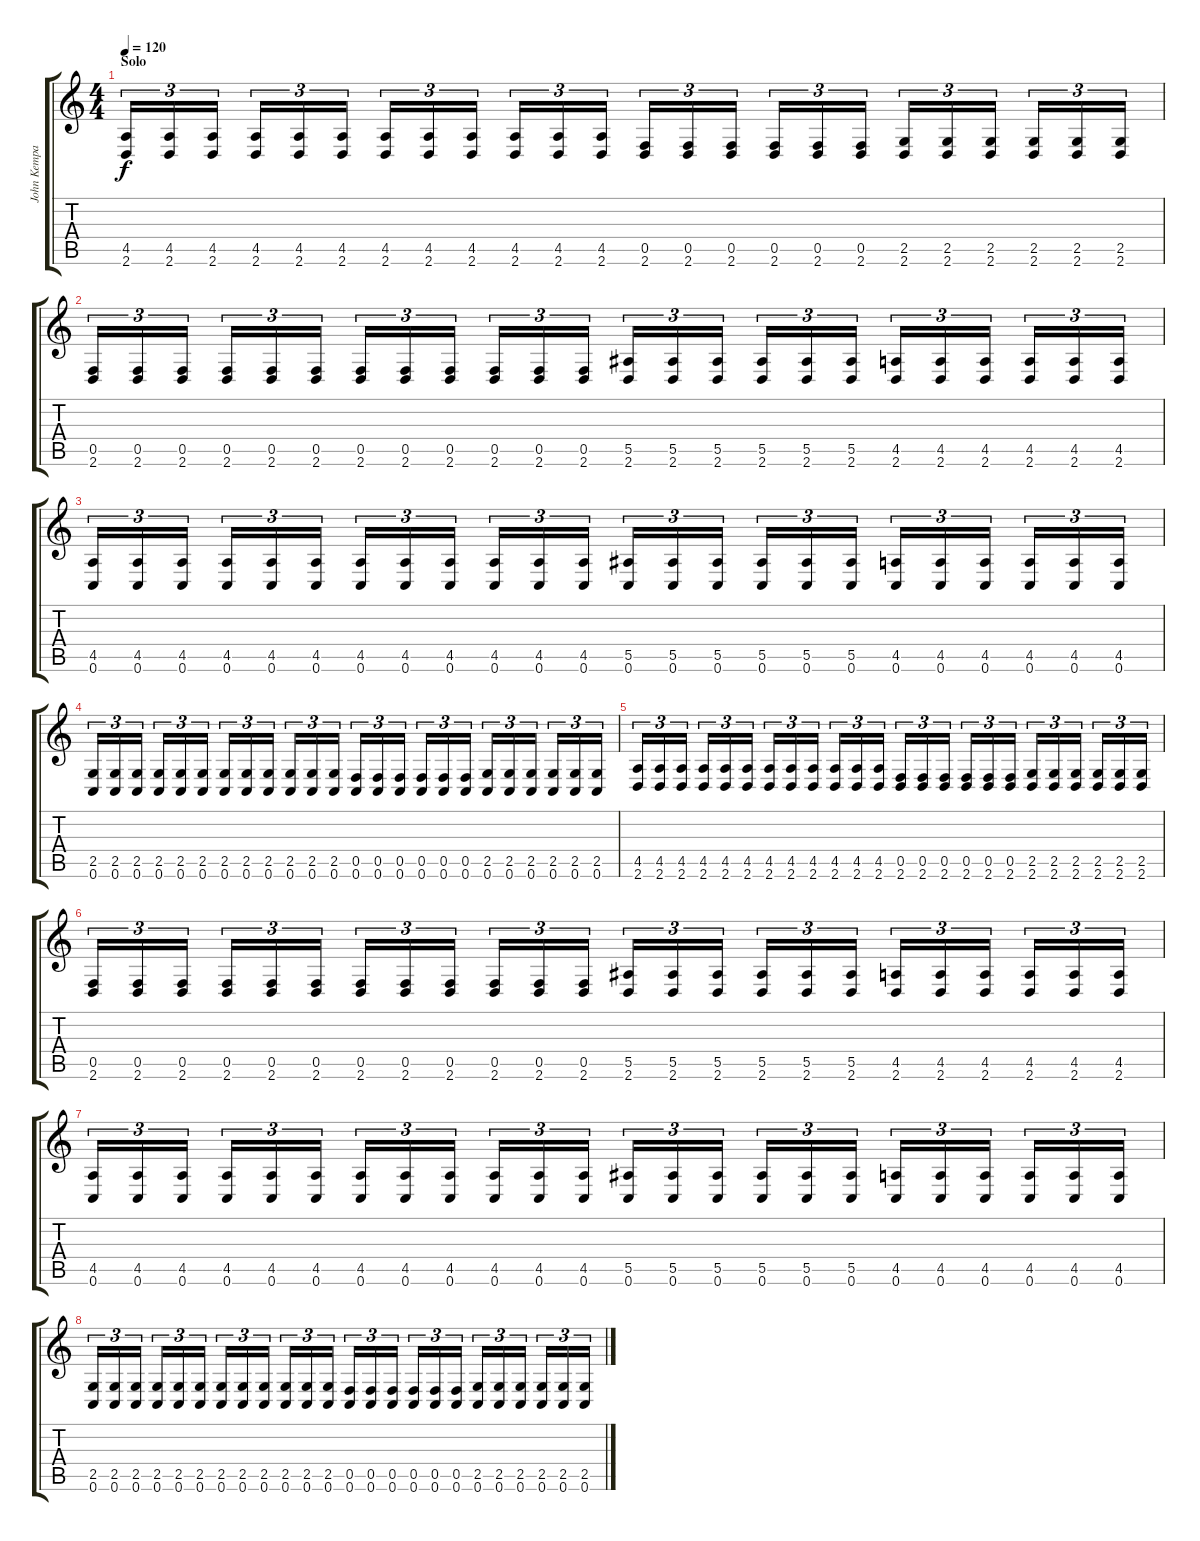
\track ("John Kempainen (Rhythm Guitar)" "John Kempa") {instrument distortionguitar}
\staff {score tabs}
\tuning (C4 G3 Eb3 Bb2 F2 C2) {hide}
\ts (4 4)
\section ("" "Solo")
\tempo 120
\clef g2
\ks c
(4.5 2.6).16{tu (3 2) dy f balance 8} (4.5 2.6).16{tu (3 2)} (4.5 2.6).16{tu (3 2)} (4.5 2.6).16{tu (3 2)} (4.5 2.6).16{tu (3 2)} (4.5 2.6).16{tu (3 2)} (4.5 2.6).16{tu (3 2)} (4.5 2.6).16{tu (3 2)} (4.5 2.6).16{tu (3 2)} (4.5 2.6).16{tu (3 2)} (4.5 2.6).16{tu (3 2)} (4.5 2.6).16{tu (3 2)} (0.5 2.6).16{tu (3 2)} (0.5 2.6).16{tu (3 2)} (0.5 2.6).16{tu (3 2)} (0.5 2.6).16{tu (3 2)} (0.5 2.6).16{tu (3 2)} (0.5 2.6).16{tu (3 2)} (2.5 2.6).16{tu (3 2)} (2.5 2.6).16{tu (3 2)} (2.5 2.6).16{tu (3 2)} (2.5 2.6).16{tu (3 2)} (2.5 2.6).16{tu (3 2)} (2.5 2.6).16{tu (3 2)} |
(0.5 2.6).16{tu (3 2)} (0.5 2.6).16{tu (3 2)} (0.5 2.6).16{tu (3 2)} (0.5 2.6).16{tu (3 2)} (0.5 2.6).16{tu (3 2)} (0.5 2.6).16{tu (3 2)} (0.5 2.6).16{tu (3 2)} (0.5 2.6).16{tu (3 2)} (0.5 2.6).16{tu (3 2)} (0.5 2.6).16{tu (3 2)} (0.5 2.6).16{tu (3 2)} (0.5 2.6).16{tu (3 2)} (5.5 2.6).16{tu (3 2)} (5.5 2.6).16{tu (3 2)} (5.5 2.6).16{tu (3 2)} (5.5 2.6).16{tu (3 2)} (5.5 2.6).16{tu (3 2)} (5.5 2.6).16{tu (3 2)} (4.5 2.6).16{tu (3 2)} (4.5 2.6).16{tu (3 2)} (4.5 2.6).16{tu (3 2)} (4.5 2.6).16{tu (3 2)} (4.5 2.6).16{tu (3 2)} (4.5 2.6).16{tu (3 2)} |
(4.5 0.6).16{tu (3 2)} (4.5 0.6).16{tu (3 2)} (4.5 0.6).16{tu (3 2)} (4.5 0.6).16{tu (3 2)} (4.5 0.6).16{tu (3 2)} (4.5 0.6).16{tu (3 2)} (4.5 0.6).16{tu (3 2)} (4.5 0.6).16{tu (3 2)} (4.5 0.6).16{tu (3 2)} (4.5 0.6).16{tu (3 2)} (4.5 0.6).16{tu (3 2)} (4.5 0.6).16{tu (3 2)} (5.5 0.6).16{tu (3 2)} (5.5 0.6).16{tu (3 2)} (5.5 0.6).16{tu (3 2)} (5.5 0.6).16{tu (3 2)} (5.5 0.6).16{tu (3 2)} (5.5 0.6).16{tu (3 2)} (4.5 0.6).16{tu (3 2)} (4.5 0.6).16{tu (3 2)} (4.5 0.6).16{tu (3 2)} (4.5 0.6).16{tu (3 2)} (4.5 0.6).16{tu (3 2)} (4.5 0.6).16{tu (3 2)} |
(2.5 0.6).16{tu (3 2)} (2.5 0.6).16{tu (3 2)} (2.5 0.6).16{tu (3 2)} (2.5 0.6).16{tu (3 2)} (2.5 0.6).16{tu (3 2)} (2.5 0.6).16{tu (3 2)} (2.5 0.6).16{tu (3 2)} (2.5 0.6).16{tu (3 2)} (2.5 0.6).16{tu (3 2)} (2.5 0.6).16{tu (3 2)} (2.5 0.6).16{tu (3 2)} (2.5 0.6).16{tu (3 2)} (0.5 0.6).16{tu (3 2)} (0.5 0.6).16{tu (3 2)} (0.5 0.6).16{tu (3 2)} (0.5 0.6).16{tu (3 2)} (0.5 0.6).16{tu (3 2)} (0.5 0.6).16{tu (3 2)} (2.5 0.6).16{tu (3 2)} (2.5 0.6).16{tu (3 2)} (2.5 0.6).16{tu (3 2)} (2.5 0.6).16{tu (3 2)} (2.5 0.6).16{tu (3 2)} (2.5 0.6).16{tu (3 2)} |
(4.5 2.6).16{tu (3 2)} (4.5 2.6).16{tu (3 2)} (4.5 2.6).16{tu (3 2)} (4.5 2.6).16{tu (3 2)} (4.5 2.6).16{tu (3 2)} (4.5 2.6).16{tu (3 2)} (4.5 2.6).16{tu (3 2)} (4.5 2.6).16{tu (3 2)} (4.5 2.6).16{tu (3 2)} (4.5 2.6).16{tu (3 2)} (4.5 2.6).16{tu (3 2)} (4.5 2.6).16{tu (3 2)} (0.5 2.6).16{tu (3 2)} (0.5 2.6).16{tu (3 2)} (0.5 2.6).16{tu (3 2)} (0.5 2.6).16{tu (3 2)} (0.5 2.6).16{tu (3 2)} (0.5 2.6).16{tu (3 2)} (2.5 2.6).16{tu (3 2)} (2.5 2.6).16{tu (3 2)} (2.5 2.6).16{tu (3 2)} (2.5 2.6).16{tu (3 2)} (2.5 2.6).16{tu (3 2)} (2.5 2.6).16{tu (3 2)} |
(0.5 2.6).16{tu (3 2)} (0.5 2.6).16{tu (3 2)} (0.5 2.6).16{tu (3 2)} (0.5 2.6).16{tu (3 2)} (0.5 2.6).16{tu (3 2)} (0.5 2.6).16{tu (3 2)} (0.5 2.6).16{tu (3 2)} (0.5 2.6).16{tu (3 2)} (0.5 2.6).16{tu (3 2)} (0.5 2.6).16{tu (3 2)} (0.5 2.6).16{tu (3 2)} (0.5 2.6).16{tu (3 2)} (5.5 2.6).16{tu (3 2)} (5.5 2.6).16{tu (3 2)} (5.5 2.6).16{tu (3 2)} (5.5 2.6).16{tu (3 2)} (5.5 2.6).16{tu (3 2)} (5.5 2.6).16{tu (3 2)} (4.5 2.6).16{tu (3 2)} (4.5 2.6).16{tu (3 2)} (4.5 2.6).16{tu (3 2)} (4.5 2.6).16{tu (3 2)} (4.5 2.6).16{tu (3 2)} (4.5 2.6).16{tu (3 2)} |
(4.5 0.6).16{tu (3 2)} (4.5 0.6).16{tu (3 2)} (4.5 0.6).16{tu (3 2)} (4.5 0.6).16{tu (3 2)} (4.5 0.6).16{tu (3 2)} (4.5 0.6).16{tu (3 2)} (4.5 0.6).16{tu (3 2)} (4.5 0.6).16{tu (3 2)} (4.5 0.6).16{tu (3 2)} (4.5 0.6).16{tu (3 2)} (4.5 0.6).16{tu (3 2)} (4.5 0.6).16{tu (3 2)} (5.5 0.6).16{tu (3 2)} (5.5 0.6).16{tu (3 2)} (5.5 0.6).16{tu (3 2)} (5.5 0.6).16{tu (3 2)} (5.5 0.6).16{tu (3 2)} (5.5 0.6).16{tu (3 2)} (4.5 0.6).16{tu (3 2)} (4.5 0.6).16{tu (3 2)} (4.5 0.6).16{tu (3 2)} (4.5 0.6).16{tu (3 2)} (4.5 0.6).16{tu (3 2)} (4.5 0.6).16{tu (3 2)} |
(2.5 0.6).16{tu (3 2)} (2.5 0.6).16{tu (3 2)} (2.5 0.6).16{tu (3 2)} (2.5 0.6).16{tu (3 2)} (2.5 0.6).16{tu (3 2)} (2.5 0.6).16{tu (3 2)} (2.5 0.6).16{tu (3 2)} (2.5 0.6).16{tu (3 2)} (2.5 0.6).16{tu (3 2)} (2.5 0.6).16{tu (3 2)} (2.5 0.6).16{tu (3 2)} (2.5 0.6).16{tu (3 2)} (0.5 0.6).16{tu (3 2)} (0.5 0.6).16{tu (3 2)} (0.5 0.6).16{tu (3 2)} (0.5 0.6).16{tu (3 2)} (0.5 0.6).16{tu (3 2)} (0.5 0.6).16{tu (3 2)} (2.5 0.6).16{tu (3 2)} (2.5 0.6).16{tu (3 2)} (2.5 0.6).16{tu (3 2)} (2.5 0.6).16{tu (3 2)} (2.5 0.6).16{tu (3 2)} (2.5 0.6).16{tu (3 2)}
